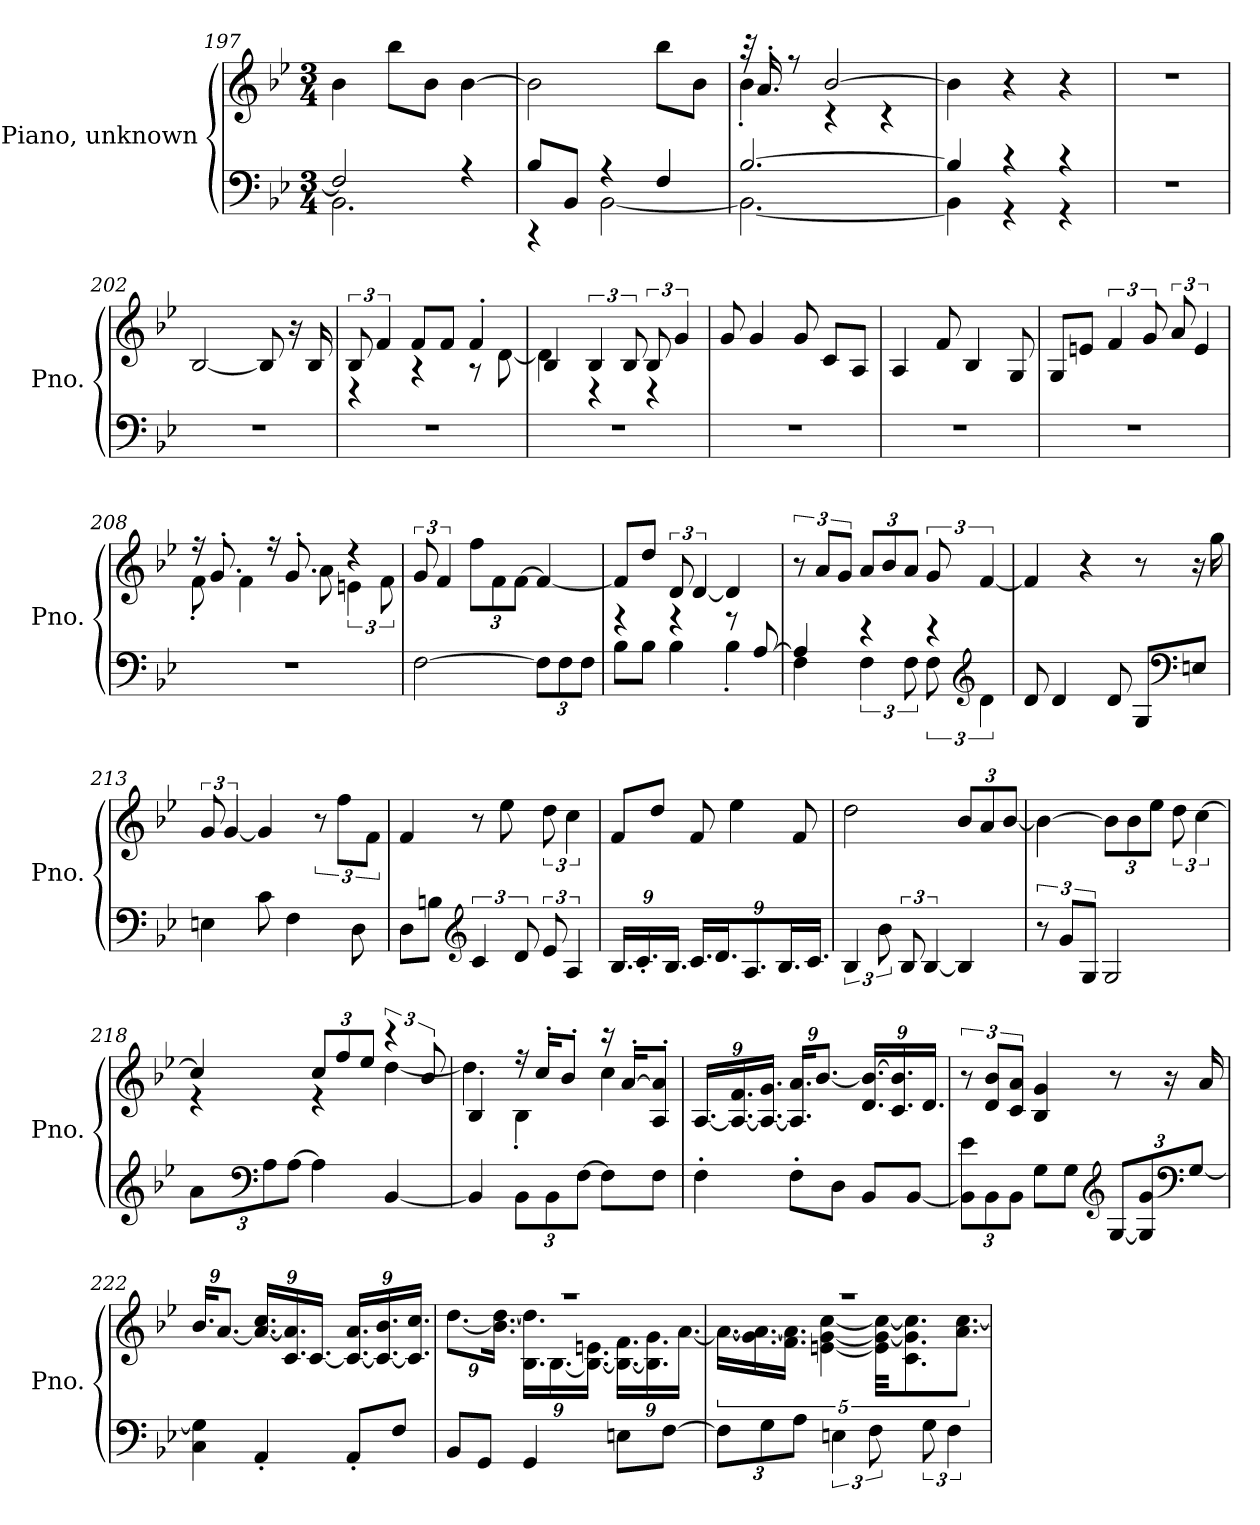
**kern	**kern
*part1	*part1
*staff2	*staff1
*I"Piano, unknown	*
*I'Pno.	*
*clefF4	*clefG2
*k[b-e-]	*k[b-e-]
*M3/4	*M3/4
=197	=197
*^	*
2F/]	2.BB-\	4b-\
.	.	8bb-\L
.	.	8b-\J
4r	.	[4b-\
=198	=198	=198
8B-/L	4r	2b-\]
8BB-/J	.	.
4r	[2BB-\	.
4F/	.	8bb-\L
.	.	8b-\J
=199	=199	=199
*	*	*^
[2.B-/	2.BB-\_	32r	4b-'\
.	.	16.a'/	.
.	.	8r	.
.	.	[2b-/	4r
.	.	.	4r
*	*	*v	*v
=200	=200	=200
4B-/]	4BB-\]	4b-\]
4r	4r	4r
4r	4r	4r
*v	*v	*
=201	=201
2.r	2.r
!!LO:LB:g=z
=202	=202
2.r	[2B-/
.	8B-/]
.	16r
.	16B-/
=203	=203
*	*^
2.r	12B-/	4r
.	6f/	.
.	8f/L	4r
.	8f/J	.
.	4f'/	8r
.	.	[8d\
=204	=204	=204
2.r	4B-/	4d\]
.	6B-/	4r
.	12B-/	.
.	12B-/	4r
.	6g/	.
*	*v	*v
=205	=205
2.r	8g/
.	4g/
.	8g/
.	8c/L
.	8A/J
=206	=206
2.r	4A/
.	8f/
.	4B-/
.	8G/
=207	=207
2.r	8G/L
.	8en/J
.	6f/
.	12g/
.	12a/
.	6e/
!!LO:LB:g=z
=208	=208
*	*^
2.r	16r	8f'\
.	8.g'/	.
.	.	4f\
.	16r	.
.	8.g'/	.
.	.	8a\
.	4r	6en\
.	.	12f\
*	*v	*v
=209	=209
[2F\	12g/
.	6f/
*	*Xbrackettup
.	12ff\L
.	12f\
.	[12f\J
*Xbrackettup	*
12F\L]	4f/_
12F\	.
12F\J	.
=210	=210
*^	*
4r	8B-\L	8f/L]
.	8B-\J	8dd/J
*	*	*brackettup
4r	4B-\	12d/
.	.	[6d/
8r	4B-'\	4d/]
[8A/	.	.
=211	=211	=211
4A/]	4F\	12r
.	.	12a/L
.	.	12g/J
*	*brackettup	*Xbrackettup
4r	6F\	12a/L
.	.	12b-/
.	12F\	12a/J
*	*	*brackettup
4r	12F\	12g/
*clefG2	*	*
.	6d\	[6f/
*v	*v	*
!!LO:PB:g=z
=212	=212
8d/	4f/]
4d/	.
.	4r
8d/	.
8G/L	8r
*clefF4	*
8En/J	16r
.	16gg\
=213	=213
4En\	12g/
.	[6g/
8c\	4g/]
4F\	.
.	12r
.	12ff\L
8D\	.
.	12f\J
=214	=214
8D\L	4f/
8Bn\J	.
*clefG2	*
6c/	8r
.	8ee-\
12d/	.
12e-/	12dd\
6A/	6cc\
=215	=215
*Xbrackettup	*
18.B-/LL	8f/L
18.c'/	.
.	8dd/J
18.B-/JJ	.
18.c/LL	8f/
18.d/J	.
.	4ee-\
9.A/	.
18.B-/L	.
.	8f/
18.c/JJ	.
!!LO:LB:g=z
=216	=216
*brackettup	*
6B-/	2dd\
12b-\	.
12B-/	.
[6B-/	.
*	*Xbrackettup
4B-/]	12b-/L
.	12a/
.	[12b-/J
=217	=217
12r	4b-\_
12g/L	.
12G/J	.
2G/	12b-\L]
.	12b-\
.	12ee-\J
*	*brackettup
.	12dd\
.	[6cc\
=218	=218
*Xbrackettup	*
*	*^
12a\L	4cc/]	4r
*clefF4	*	*
12A\	.	.
[12A\J	.	.
*	*Xbrackettup	*
4A\]	12cc/L	4r
.	12ff/	.
.	12ee-/J	.
*	*brackettup	*
[4BB-/	6r	[4dd\
.	12b-/	.
=219	=219	=219
4BB-/]	4B-'/	4dd\]
12BB-\L	16r	4B-'\
.	16cc'/KL	.
12BB-\	.	.
.	8b-'/J	.
[12F\J	.	.
8F\L]	16r	4cc\
.	[16a'/KL	.
8F\J	8A/' 8a/]'J	.
*	*v	*v
!!LO:LB:g=z
=220	=220
*	*Xbrackettup
4F'\	[18.A/LL
.	18.A/_ 18.f/
.	18.A/_ 18.g/JJ
8F'\L	18.A/] 18.a/KL
.	[9.b-/J
8D\J	.
8BB-/L	18.d/ 18.b-/_LL
.	18.c/ 18.b-/]
[8BB-/J	.
.	18.d/JJ
=221	=221
*	*brackettup
12BB-\] 12e-\L	12r
12BB-\	12d/ 12b-/L
12BB-\J	12c/ 12a/J
8G\L	4B-/ 4g/
8G\J	.
*clefG2	*
[12G/L	8r
12G/] 12g/	.
.	16r
*clefF4	*
[12G/J	.
.	16a/
=222	=222
*	*Xbrackettup
4C\ 4G\]	18.b-/KL
.	[9.a/J
4AA'/	18.a/_ 18.cc/LL
.	18.c/ 18.a/]
.	[18.c/JJ
8AA'/L	18.c/_ 18.a/LL
.	18.c/_ 18.b-/
8F/J	.
.	18.c/] 18.cc/JJ
!!LO:LB:g=z
=223	=223
*	*^
8BB-/L	2.r	[9.dd\L
8GG/J	.	.
.	.	18.b-\ 18.dd\_Jk
4GG/	.	18.B-\ 18.dd\]LL
.	.	[18.B-\
.	.	18.B-\_ 18.en\JJ
8En\L	.	18.B-\_ 18.f\LL
.	.	18.B-\] 18.g\
[8F\J	.	.
.	.	[18.a\JJ
=224	=224	=224
*	*	*brackettup
12F\L]	2.r	20.a\LL_
.	.	20.g\ 20.a\_
12G\	.	.
.	.	20.f\ 20.a\]JJ
12A\J	.	.
.	.	[5en\ [5g\ [5cc\
*brackettup	*	*
6En\	.	.
12F\	.	.
.	.	40e\] 40g\_ 40cc\_KKL
.	.	10.c\ 10.g\] 10.cc\]
12G\	.	.
6F\	.	.
.	.	10.a\ [10.cc\J
*	*v	*v
=	=
*-	*-
